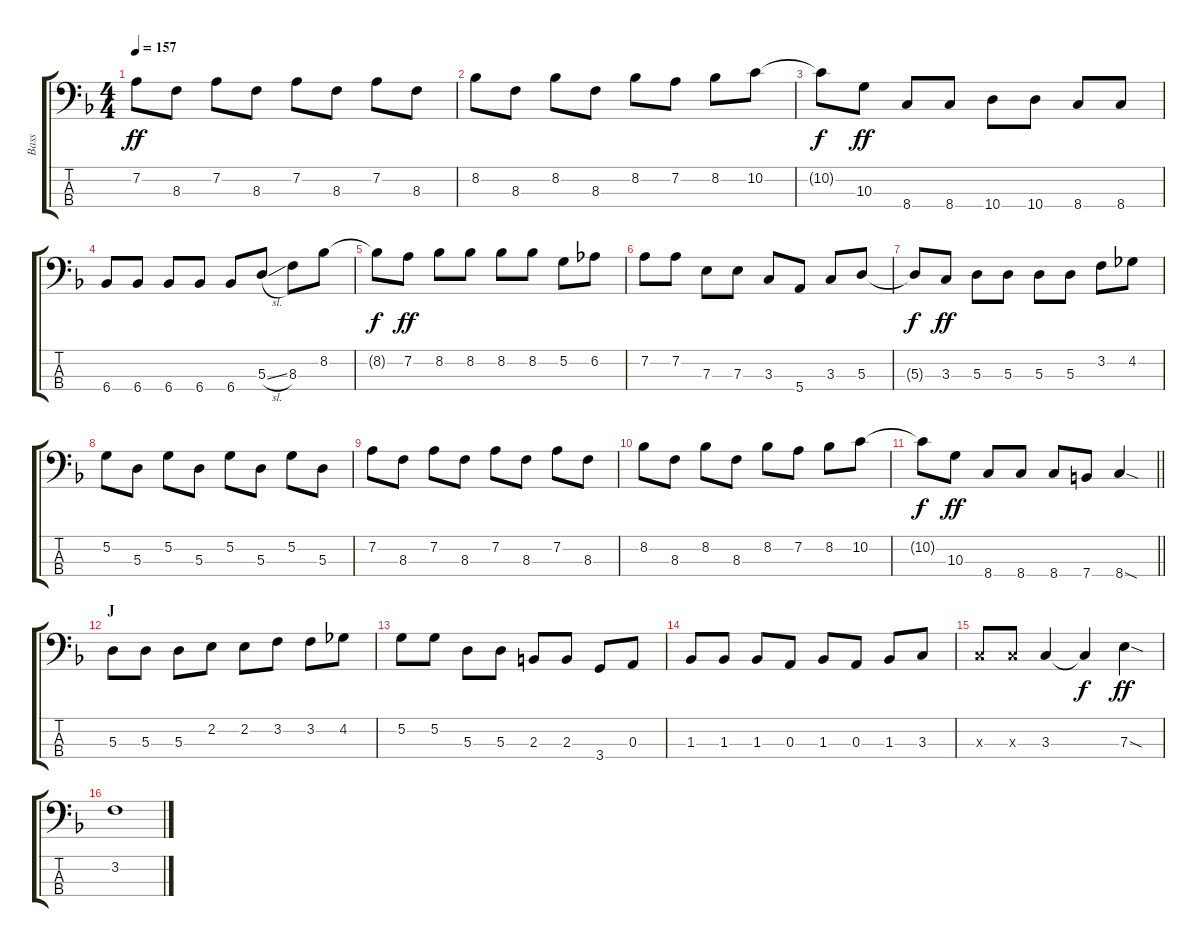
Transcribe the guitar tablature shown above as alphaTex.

\track ("Bass" "Bass") {instrument electricbasspick}
\staff {score tabs}
\tuning (G2 D2 A1 E1) {hide}
\ts (4 4)
\tempo 157
\clef f4
\ks f
7.2.8{dy ff} 8.3.8 7.2.8 8.3.8 7.2.8 8.3.8 7.2.8 8.3.8 |
8.2.8 8.3.8 8.2.8 8.3.8 8.2.8 7.2.8 8.2.8 10.2.8 |
10.2{t}.8{dy f} 10.3.8{dy ff} 8.4.8 8.4.8 10.4.8 10.4.8 8.4.8 8.4.8 |
6.4.8 6.4.8 6.4.8 6.4.8 6.4.8 5.3{sl}.8 8.3.8 8.2.8 |
8.2{t}.8{dy f} 7.2.8{dy ff} 8.2.8 8.2.8 8.2.8 8.2.8 5.2.8 6.2.8 |
7.2.8 7.2.8 7.3.8 7.3.8 3.3.8 5.4.8 3.3.8 5.3.8 |
5.3{t}.8{dy f} 3.3.8{dy ff} 5.3.8 5.3.8 5.3.8 5.3.8 3.2.8 4.2.8 |
5.2.8 5.3.8 5.2.8 5.3.8 5.2.8 5.3.8 5.2.8 5.3.8 |
7.2.8 8.3.8 7.2.8 8.3.8 7.2.8 8.3.8 7.2.8 8.3.8 |
8.2.8 8.3.8 8.2.8 8.3.8 8.2.8 7.2.8 8.2.8 10.2.8 |
\barLineRight lightlight
10.2{t}.8{dy f} 10.3.8{dy ff} 8.4.8 8.4.8 8.4.8 7.4.8 8.4{sod}.4 |
\section ("" "J")
5.3.8 5.3.8 5.3.8 2.2.8 2.2.8 3.2.8 3.2.8 4.2.8 |
5.2.8 5.2.8 5.3.8 5.3.8 2.3.8 2.3.8 3.4.8 0.3.8 |
1.3.8 1.3.8 1.3.8 0.3.8 1.3.8 0.3.8 1.3.8 3.3.8 |
3.3{x}.8 3.3{x}.8 3.3.4 3.3{t}.4{dy f} 7.3{sod}.4{dy ff} |
3.2.1
